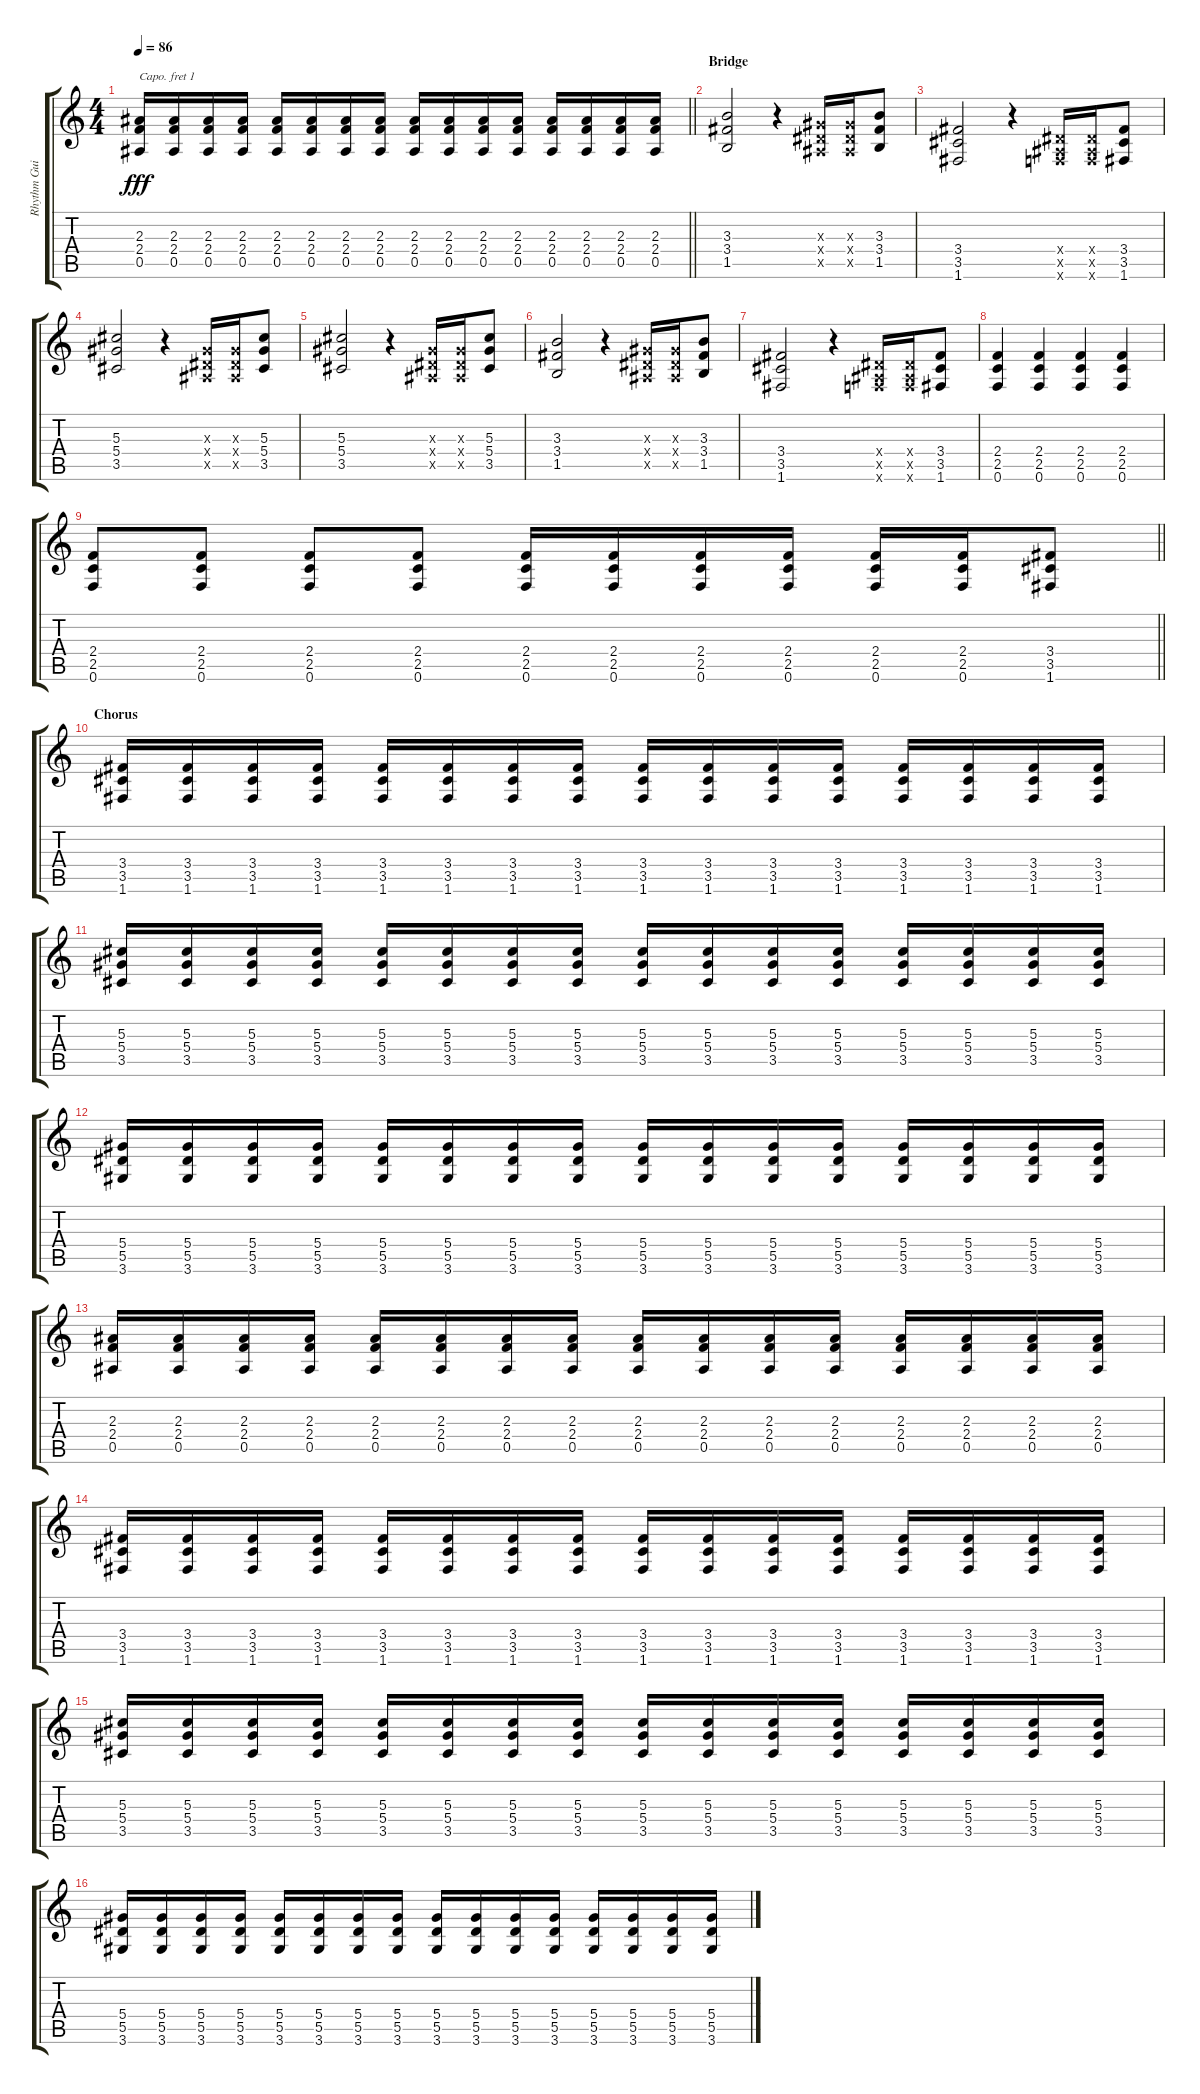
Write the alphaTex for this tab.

\track ("Rhythm Guitar" "Rhythm Gui") {instrument distortionguitar}
\staff {score tabs}
\capo 1
\tuning (E4 B3 G3 D3 A2 E2) {hide}
\ts (4 4)
\tempo 86
\clef g2
\barLineRight lightlight
\ks c
(2.3 2.4 0.5).16{dy fff} (2.3 2.4 0.5).16 (2.3 2.4 0.5).16 (2.3 2.4 0.5).16 (2.3 2.4 0.5).16 (2.3 2.4 0.5).16 (2.3 2.4 0.5).16 (2.3 2.4 0.5).16 (2.3 2.4 0.5).16 (2.3 2.4 0.5).16 (2.3 2.4 0.5).16 (2.3 2.4 0.5).16 (2.3 2.4 0.5).16 (2.3 2.4 0.5).16 (2.3 2.4 0.5).16 (2.3 2.4 0.5).16 |
\section ("" "Bridge")
(3.3 3.4 1.5).2 r.4 (0.3{x} 0.4{x} 0.5{x}).16 (0.3{x} 0.4{x} 0.5{x}).16 (3.3 3.4 1.5).8 |
(3.4 3.5 1.6).2 r.4 (0.4{x} 0.5{x} 0.6{x}).16 (0.4{x} 0.5{x} 0.6{x}).16 (3.4 3.5 1.6).8 |
(5.3 5.4 3.5).2 r.4 (0.3{x} 0.4{x} 0.5{x}).16 (0.3{x} 0.4{x} 0.5{x}).16 (5.3 5.4 3.5).8 |
(5.3 5.4 3.5).2 r.4 (0.3{x} 0.4{x} 0.5{x}).16 (0.3{x} 0.4{x} 0.5{x}).16 (5.3 5.4 3.5).8 |
(3.3 3.4 1.5).2 r.4 (0.3{x} 0.4{x} 0.5{x}).16 (0.3{x} 0.4{x} 0.5{x}).16 (3.3 3.4 1.5).8 |
(3.4 3.5 1.6).2 r.4 (0.4{x} 0.5{x} 0.6{x}).16 (0.4{x} 0.5{x} 0.6{x}).16 (3.4 3.5 1.6).8 |
(2.4 2.5 0.6).4 (2.4 2.5 0.6).4 (2.4 2.5 0.6).4 (2.4 2.5 0.6).4 |
\barLineRight lightlight
(2.4 2.5 0.6).8 (2.4 2.5 0.6).8 (2.4 2.5 0.6).8 (2.4 2.5 0.6).8 (2.4 2.5 0.6).16 (2.4 2.5 0.6).16 (2.4 2.5 0.6).16 (2.4 2.5 0.6).16 (2.4 2.5 0.6).16 (2.4 2.5 0.6).16 (3.4 3.5 1.6).8 |
\section ("" "Chorus")
(3.4 3.5 1.6).16 (3.4 3.5 1.6).16 (3.4 3.5 1.6).16 (3.4 3.5 1.6).16 (3.4 3.5 1.6).16 (3.4 3.5 1.6).16 (3.4 3.5 1.6).16 (3.4 3.5 1.6).16 (3.4 3.5 1.6).16 (3.4 3.5 1.6).16 (3.4 3.5 1.6).16 (3.4 3.5 1.6).16 (3.4 3.5 1.6).16 (3.4 3.5 1.6).16 (3.4 3.5 1.6).16 (3.4 3.5 1.6).16 |
(5.3 5.4 3.5).16 (5.3 5.4 3.5).16 (5.3 5.4 3.5).16 (5.3 5.4 3.5).16 (5.3 5.4 3.5).16 (5.3 5.4 3.5).16 (5.3 5.4 3.5).16 (5.3 5.4 3.5).16 (5.3 5.4 3.5).16 (5.3 5.4 3.5).16 (5.3 5.4 3.5).16 (5.3 5.4 3.5).16 (5.3 5.4 3.5).16 (5.3 5.4 3.5).16 (5.3 5.4 3.5).16 (5.3 5.4 3.5).16 |
(5.4 5.5 3.6).16 (5.4 5.5 3.6).16 (5.4 5.5 3.6).16 (5.4 5.5 3.6).16 (5.4 5.5 3.6).16 (5.4 5.5 3.6).16 (5.4 5.5 3.6).16 (5.4 5.5 3.6).16 (5.4 5.5 3.6).16 (5.4 5.5 3.6).16 (5.4 5.5 3.6).16 (5.4 5.5 3.6).16 (5.4 5.5 3.6).16 (5.4 5.5 3.6).16 (5.4 5.5 3.6).16 (5.4 5.5 3.6).16 |
(2.3 2.4 0.5).16 (2.3 2.4 0.5).16 (2.3 2.4 0.5).16 (2.3 2.4 0.5).16 (2.3 2.4 0.5).16 (2.3 2.4 0.5).16 (2.3 2.4 0.5).16 (2.3 2.4 0.5).16 (2.3 2.4 0.5).16 (2.3 2.4 0.5).16 (2.3 2.4 0.5).16 (2.3 2.4 0.5).16 (2.3 2.4 0.5).16 (2.3 2.4 0.5).16 (2.3 2.4 0.5).16 (2.3 2.4 0.5).16 |
(3.4 3.5 1.6).16 (3.4 3.5 1.6).16 (3.4 3.5 1.6).16 (3.4 3.5 1.6).16 (3.4 3.5 1.6).16 (3.4 3.5 1.6).16 (3.4 3.5 1.6).16 (3.4 3.5 1.6).16 (3.4 3.5 1.6).16 (3.4 3.5 1.6).16 (3.4 3.5 1.6).16 (3.4 3.5 1.6).16 (3.4 3.5 1.6).16 (3.4 3.5 1.6).16 (3.4 3.5 1.6).16 (3.4 3.5 1.6).16 |
(5.3 5.4 3.5).16 (5.3 5.4 3.5).16 (5.3 5.4 3.5).16 (5.3 5.4 3.5).16 (5.3 5.4 3.5).16 (5.3 5.4 3.5).16 (5.3 5.4 3.5).16 (5.3 5.4 3.5).16 (5.3 5.4 3.5).16 (5.3 5.4 3.5).16 (5.3 5.4 3.5).16 (5.3 5.4 3.5).16 (5.3 5.4 3.5).16 (5.3 5.4 3.5).16 (5.3 5.4 3.5).16 (5.3 5.4 3.5).16 |
(5.4 5.5 3.6).16 (5.4 5.5 3.6).16 (5.4 5.5 3.6).16 (5.4 5.5 3.6).16 (5.4 5.5 3.6).16 (5.4 5.5 3.6).16 (5.4 5.5 3.6).16 (5.4 5.5 3.6).16 (5.4 5.5 3.6).16 (5.4 5.5 3.6).16 (5.4 5.5 3.6).16 (5.4 5.5 3.6).16 (5.4 5.5 3.6).16 (5.4 5.5 3.6).16 (5.4 5.5 3.6).16 (5.4 5.5 3.6).16
